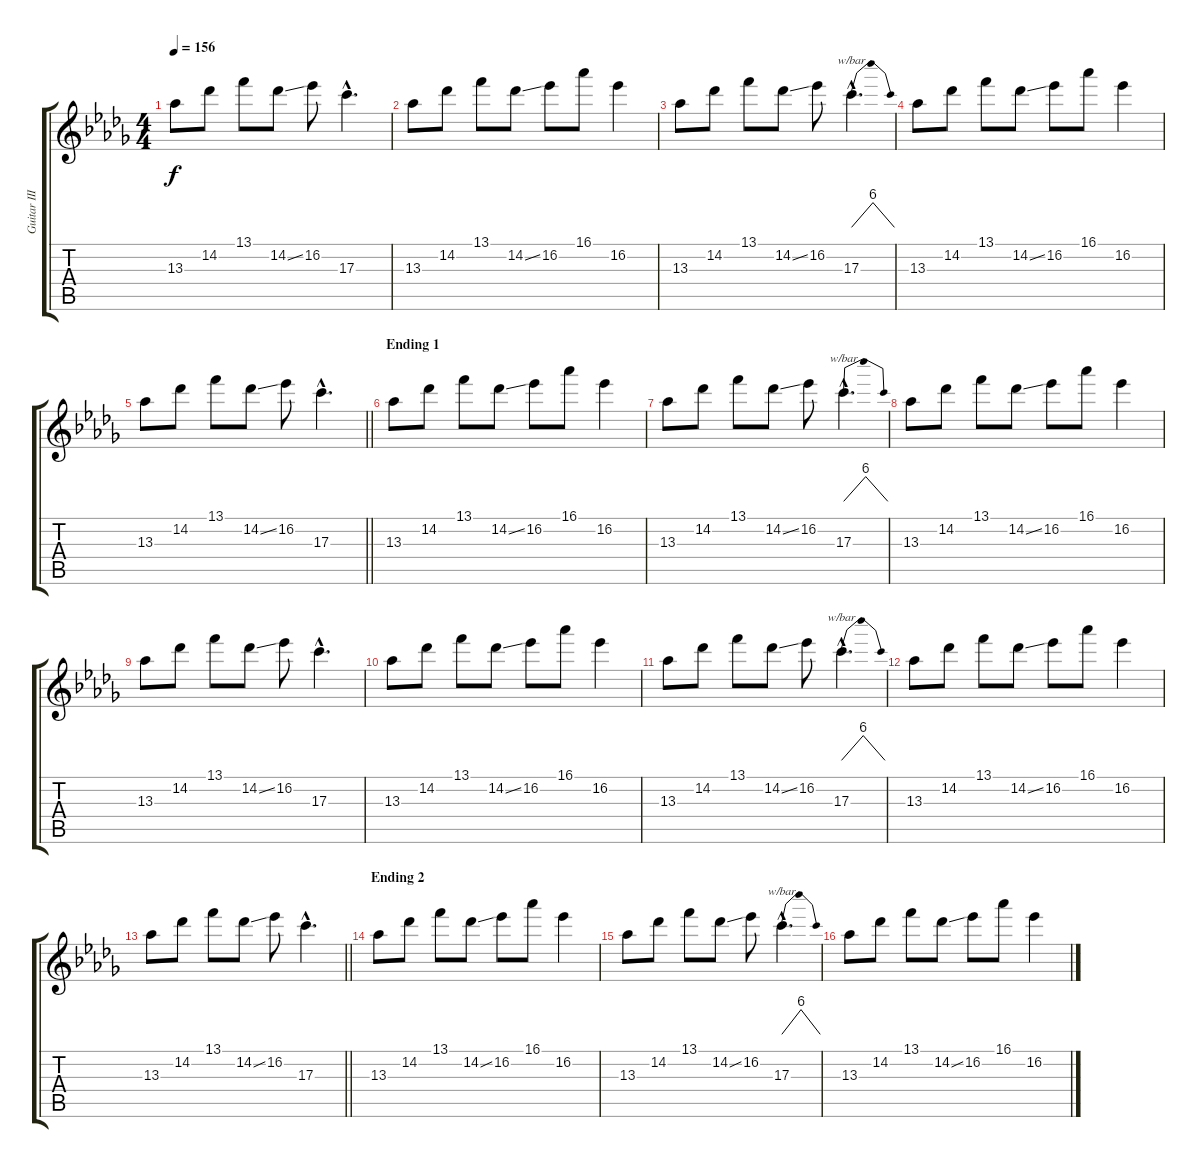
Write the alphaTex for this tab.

\track ("Guitar III" "Guitar III") {instrument electricguitarjazz}
\staff {score tabs}
\tuning (E4 B3 G3 D3 A2 E2) {hide}
\ts (4 4)
\tempo 156
\clef g2
\ks db
13.3.8{dy f} 14.2.8 13.1.8 14.2{ss}.8 16.2.8 17.3{hac}.4{d} |
13.3.8 14.2.8 13.1.8 14.2{ss}.8 16.2.8 16.1.8 16.2.4 |
13.3.8 14.2.8 13.1.8 14.2{ss}.8 16.2.8 17.3{hac}.4{d tbe (dip default 0 0 30 24 60 0)} |
13.3.8 14.2.8 13.1.8 14.2{ss}.8 16.2.8 16.1.8 16.2.4 |
\barLineRight lightlight
13.3.8 14.2.8 13.1.8 14.2{ss}.8 16.2.8 17.3{hac}.4{d} |
\section ("" "Ending 1")
13.3.8 14.2.8 13.1.8 14.2{ss}.8 16.2.8 16.1.8 16.2.4 |
13.3.8 14.2.8 13.1.8 14.2{ss}.8 16.2.8 17.3{hac}.4{d tbe (dip default 0 0 30 24 60 0)} |
13.3.8 14.2.8 13.1.8 14.2{ss}.8 16.2.8 16.1.8 16.2.4 |
13.3.8 14.2.8 13.1.8 14.2{ss}.8 16.2.8 17.3{hac}.4{d} |
13.3.8 14.2.8 13.1.8 14.2{ss}.8 16.2.8 16.1.8 16.2.4 |
13.3.8 14.2.8 13.1.8 14.2{ss}.8 16.2.8 17.3{hac}.4{d tbe (dip default 0 0 30 24 60 0)} |
13.3.8 14.2.8 13.1.8 14.2{ss}.8 16.2.8 16.1.8 16.2.4 |
\barLineRight lightlight
13.3.8 14.2.8 13.1.8 14.2{ss}.8 16.2.8 17.3{hac}.4{d} |
\section ("" "Ending 2")
13.3.8 14.2.8 13.1.8 14.2{ss}.8 16.2.8 16.1.8 16.2.4 |
13.3.8 14.2.8 13.1.8 14.2{ss}.8 16.2.8 17.3{hac}.4{d tbe (dip default 0 0 30 24 60 0)} |
13.3.8 14.2.8 13.1.8 14.2{ss}.8 16.2.8 16.1.8 16.2.4
